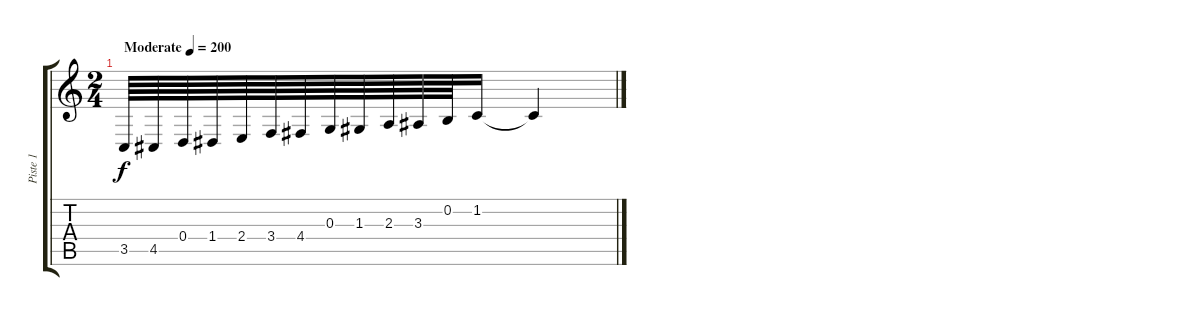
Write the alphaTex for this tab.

\track ("Piste 1" "Piste 1") {instrument acousticgrandpiano}
\staff {score tabs}
\tuning (E4 B3 G3 D3 A2 E2) {hide}
\ts (2 4)
\tempo (200 "Moderate")
\clef g2
\ks c
3.5.64{dy f instrument acousticgrandpiano} 4.5.64 0.4.64 1.4.64 2.4.64 3.4.64 4.4.64 0.3.64 1.3.64 2.3.64 3.3.64 0.2.64 1.2.16 1.2{t}.4
